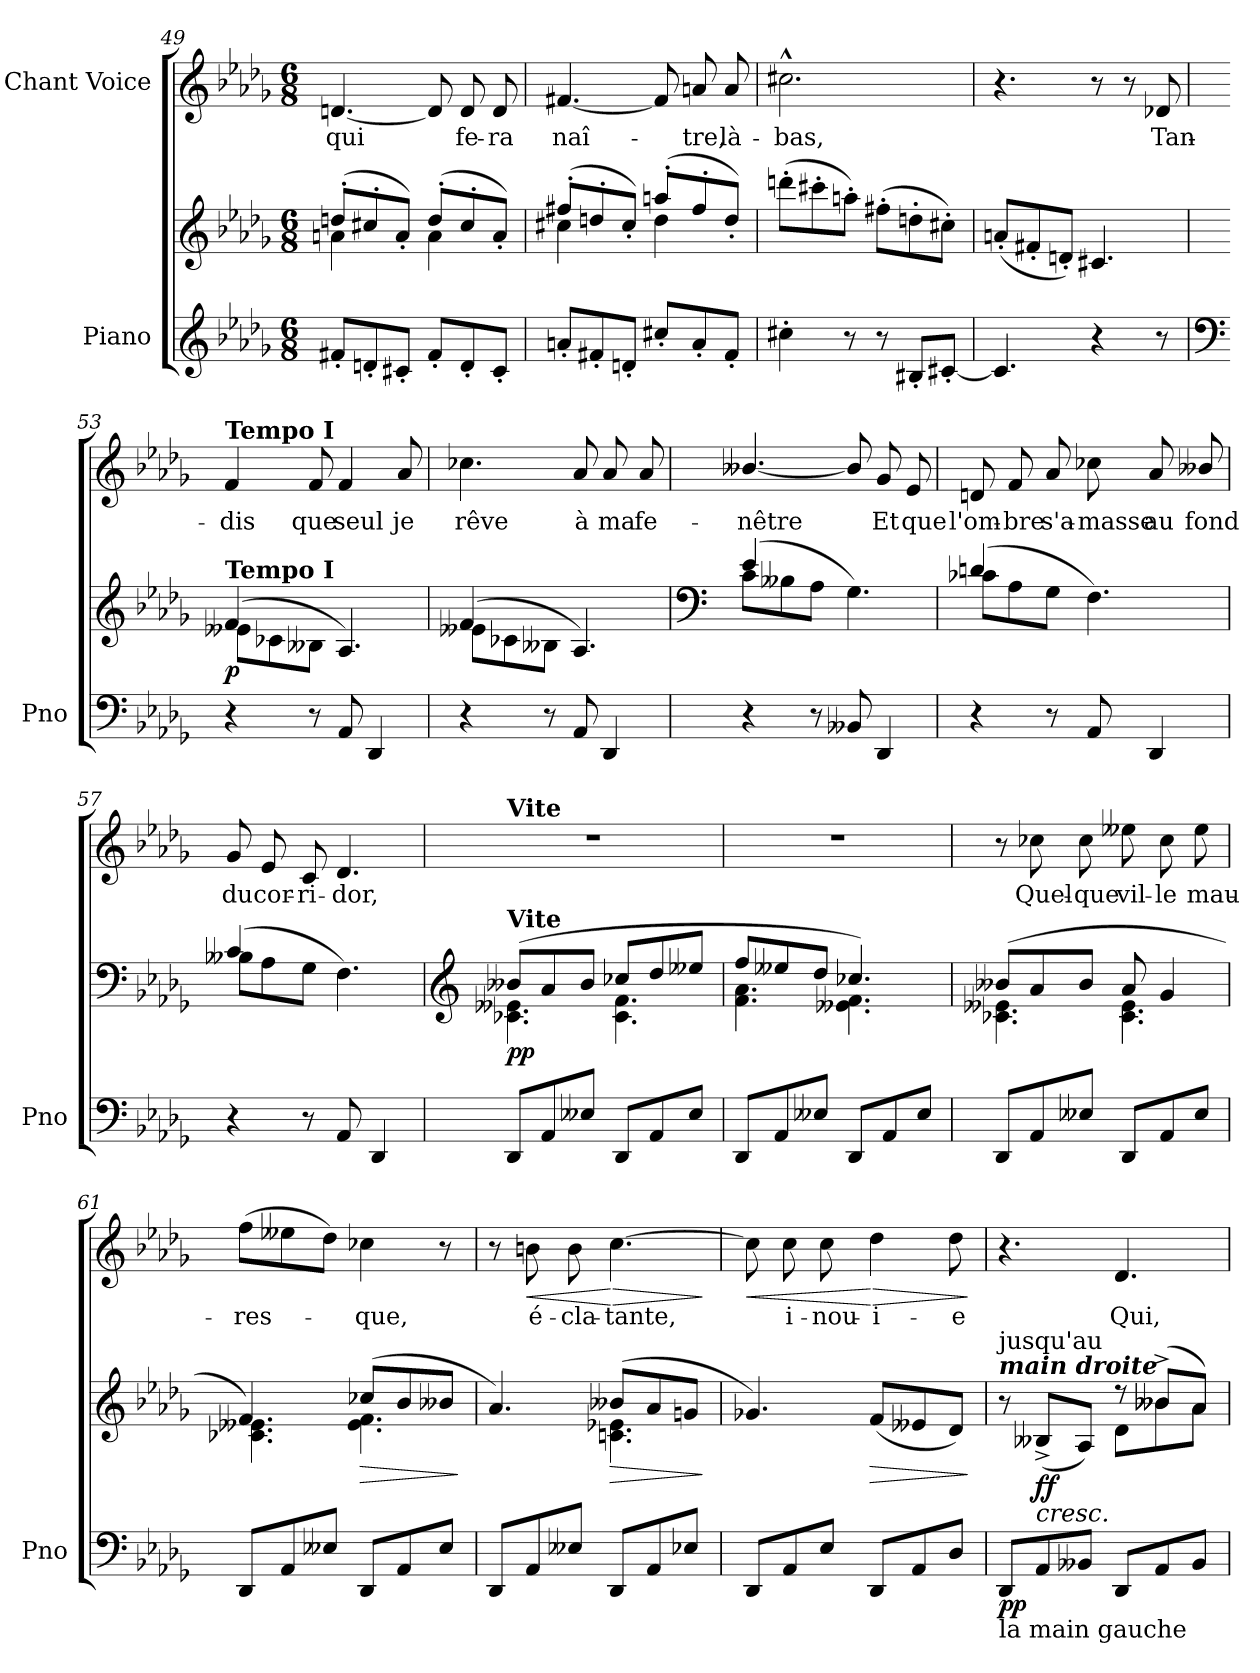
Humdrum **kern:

**kern	**kern	**dynam	**kern	**text	**dynam
*part2	*part2	*part2	*part1	*part1	*part1
*staff3	*staff2	*staff2/3	*staff1	*staff1	*staff1
*I"Piano	*	*	*I"Chant Voice	*	*
*I'Pno	*	*	*	*	*
*clefG2	*clefG2	*	*clefG2	*	*
*k[b-e-a-d-g-]	*k[b-e-a-d-g-]	*	*k[b-e-a-d-g-]	*	*
*M6/8	*M6/8	*	*M6/8	*	*
=49	=49	=49	=49	=49	=49
*	*^	*	*	*	*
!	!	!	!	!	!LO:LY:b	!
8f#X'/L	(8ddn'/L	4an\	.	[4.dn/	qui	.
8dn'/	8cc#X'/	.	.	.	.	.
8c#X'/J	8a'/J)	8ryy	.	.	.	.
8f#'/L	(8dd'/L	4a\	.	8d/]	.	.
!	!	!	!	!	!LO:LY:b	!
8d'/	8cc#'/	.	.	8d/	fe-	.
!	!	!	!	!	!LO:LY:b	!
8c#'/J	8a'/J)	8ryy	.	8d/	-ra	.
=50	=50	=50	=50	=50	=50	=50
!	!	!	!	!	!LO:LY:b	!
8an'/L	(8ff#X'/L	4cc#X\	.	[4.f#X/	naî-	.
8f#X'/	8ddn'/	.	.	.	.	.
8dn'/J	8cc#'/J)	8ryy	.	.	.	.
8cc#X'/L	(8aan'/L	4dd\	.	8f#/]	.	.
!	!	!	!	!	!LO:LY:b	!
8a'/	8ff#'/	.	.	8an/	-tre,	.
!	!	!	!	!	!LO:LY:b	!
8f#'/J	8dd'/J)	8ryy	.	8a/	là-	.
=51	=51	=51	=51	=51	=51	=51
!	!	!	!	!	!LO:LY:b	!
*	*v	*v	*	*	*	*
4cc#X'\	(8dddn'\L	.	2.cc#X^^\	-bas,	.
.	8ccc#X'\	.	.	.	.
8r	8aan'\J)	.	.	.	.
8r	(8ff#X'\L	.	.	.	.
8B#X'/L	8ddn'\	.	.	.	.
[8c#X'/J	8cc#X'\J)	.	.	.	.
!!LO:PB:g=z
=52	=52	=52	=52	=52	=52
4.c#/]	(8an'/L	.	4.r	.	.
.	8f#X'/	.	.	.	.
.	8dn'/J)	.	.	.	.
4r	4.c#X/	.	8r	.	.
.	.	.	8r	.	.
!	!	!	!	!LO:LY:b	!
8r	.	.	8d-X/	Tan-	.
=53	=53	=53	=53	=53	=53
*clefF4	*	*	*	*	*
*	*^	*	*	*	*
!	!	!	!	!LO:TX:a:B:t=Tempo I	!	!
!	!LO:TX:a:B:t=Tempo I	!	!	!	!	!
!	!	!	!LO:DY:b	!	!LO:LY:b	!
4r	(4f/	8e--X\L	p	4f/	-dis	.
.	.	8c-X\	.	.	.	.
!	!	!	!	!	!LO:LY:b	!
8r	8ryy	8B--X\J	.	8f/	que	.
!	!	!	!	!	!LO:LY:b	!
8AA-/	4.A-/)	4.ryy	.	4f/	seul	.
4DD-/	.	.	.	.	.	.
!	!	!	!	!	!LO:LY:b	!
.	.	.	.	8a-/	je	.
=54	=54	=54	=54	=54	=54	=54
!	!	!	!	!	!LO:LY:b	!
4r	(4f/	8e--X\L	.	4.cc-X\	rêve	.
.	.	8c-X\	.	.	.	.
8r	8ryy	8B--X\J	.	.	.	.
!	!	!	!	!	!LO:LY:b	!
8AA-/	4.A-/)	4.ryy	.	8a-/	à	.
!	!	!	!	!	!LO:LY:b	!
4DD-/	.	.	.	8a-/	ma	.
!	!	!	!	!	!LO:LY:b	!
.	.	.	.	8a-/	fe-	.
=55	=55	=55	=55	=55	=55	=55
*	*clefF4	*	*	*	*	*
!	!	!	!	!	!LO:LY:b	!
4r	(4e-/	8c\L	.	[4.b--X/	-nêtre	.
.	.	8B--X\	.	.	.	.
8r	8ryy	8A-\J	.	.	.	.
8BB--X/	4.G-\)	4.ryy	.	8b--/]	.	.
!	!	!	!	!	!LO:LY:b	!
4DD-/	.	.	.	8g-/	Et	.
!	!	!	!	!	!LO:LY:b	!
.	.	.	.	8e-/	que	.
!!LO:LB:g=z
=56	=56	=56	=56	=56	=56	=56
!	!	!	!	!	!LO:LY:b	!
4r	(4dn/	8c-X\L	.	8dn/	l'om-	.
!	!	!	!	!	!LO:LY:b	!
.	.	8A-\	.	8f/	-bre	.
!	!	!	!	!	!LO:LY:b	!
8r	8ryy	8G-\J	.	8a-/	s'a-	.
!	!	!	!	!	!LO:LY:b	!
8AA-/	4.F\)	4.ryy	.	8cc-X\	-masse	.
!	!	!	!	!	!LO:LY:b	!
4DD-/	.	.	.	8a-/	au	.
!	!	!	!	!	!LO:LY:b	!
.	.	.	.	8b--X/	fond	.
=57	=57	=57	=57	=57	=57	=57
!	!	!	!	!	!LO:LY:b	!
4r	(4c/	8B--X\L	.	8g-/	du	.
!	!	!	!	!	!LO:LY:b	!
.	.	8A-\	.	8e-/	cor-	.
!	!	!	!	!	!LO:LY:b	!
8r	8ryy	8G-\J	.	8c/	-ri-	.
!	!	!	!	!	!LO:LY:b	!
8AA-/	4.F\)	4.ryy	.	4.d-/	-dor,	.
4DD-/	.	.	.	.	.	.
=58	=58	=58	=58	=58	=58	=58
*	*clefG2	*	*	*	*	*
!	!	!	!	!LO:TX:a:B:t=Vite	!	!
!	!LO:TX:a:B:t=Vite	!	!	!	!	!
!	!	!	!LO:DY:b	!	!	!
8DD-/L	(8b--X/L	4.c-X\ 4.e--X\	pp	2.r	.	.
8AA-/	8a-/	.	.	.	.	.
8E--X/J	8b--/J	.	.	.	.	.
8DD-/L	8cc-X/L	4.c-\ 4.f\	.	.	.	.
8AA-/	8dd-/	.	.	.	.	.
8E--/J	8ee--X/J	.	.	.	.	.
=59	=59	=59	=59	=59	=59	=59
8DD-/L	8ff/L	4.f\ 4.a-\	.	2.r	.	.
8AA-/	8ee--X/	.	.	.	.	.
8E--X/J	8dd-/J	.	.	.	.	.
8DD-/L	4.cc-X/)	4.e--X\ 4.f\	.	.	.	.
8AA-/	.	.	.	.	.	.
8E--/J	.	.	.	.	.	.
!!LO:LB:g=z
=60	=60	=60	=60	=60	=60	=60
8DD-/L	(8b--X/L	4.c-X\ 4.e--X\	.	8r	.	.
!	!	!	!	!	!LO:LY:b	!
8AA-/	8a-/	.	.	8cc-X\	Quel-	.
!	!	!	!	!	!LO:LY:b	!
8E--X/J	8b--/J	.	.	8cc-\	-que	.
!	!	!	!	!	!LO:LY:b	!
8DD-/L	8a-/	4.c-\ 4.e--\	.	8ee--X\	vil-	.
!	!	!	!	!	!LO:LY:b	!
8AA-/	4g-/	.	.	8cc-\	-le	.
!	!	!	!	!	!LO:LY:b	!
8E--/J	.	.	.	8ee--\	mau-	.
=61	=61	=61	=61	=61	=61	=61
!	!	!	!	!	!LO:LY:b	!
8DD-/L	4.f/)	4.c-X\ 4.e--X\	.	(8ff\L	-res-	.
8AA-/	.	.	.	8ee--X\	.	.
8E--X/J	.	.	.	8dd-\J)	.	.
!	!	!	!LO:HP:b	!	!LO:LY:b	!
8DD-/L	(8cc-X/L	4.e--\ 4.f\	>	4cc-X\	-que,	.
8AA-/	8b-/	.	.	.	.	.
8E--/J	8b--X/J	.	.	8r	.	.
*	*v	*v	*	*	*	*
.	.	]	.	.	.
=62	=62	=62	=62	=62	=62
*	*^	*	*	*	*
8DD-/L	4.a-/)	4.ryy	.	8r	.	.
!	!	!	!	!	!LO:LY:b	!LO:HP:b
8AA-/	.	.	.	8bn\	é-	<
!	!	!	!	!	!LO:LY:b	!
8E--X/J	.	.	.	8b\	-cla-	.
!	!	!	!LO:HP:b	!	!LO:LY:b	!LO:HP:n=1:b
8DD-/L	(8b--X/L	4.cn\ 4.e-X\	>	[4.cc\	-tante,	[ >
8AA-/	8a-/	.	.	.	.	.
8E-X/J	8gn/J	.	.	.	.	.
*	*v	*v	*	*	*	*
.	.	]	.	.	]
=63	=63	=63	=63	=63	=63
!	!	!	!	!	!LO:HP:b
8DD-/L	4.g-X/)	.	8cc\]	.	<
!	!	!	!	!LO:LY:b	!
8AA-/	.	.	8cc\	i-	.
!	!	!	!	!LO:LY:b	!
8E-/J	.	.	8cc\	-nou-	.
!	!	!LO:HP:b	!	!LO:LY:b	!LO:HP:n=1:b
8DD-/L	(>8f/L	>	4dd-\	-i-	[ >
8AA-/	8e--X/	.	.	.	.
!	!	!	!	!LO:LY:b	!
8D-/J	8d-/J)	.	8dd-\	-e	.
.	.	]	.	.	]
!!LO:LB:g=z
=64	=64	=64	=64	=64	=64
*	*^	*	*	*	*
!	!LO:TX:a:Bi:t=main droite	!	!	!	!	!
!	!LO:TX:a:t=jusqu'au	!	!	!	!	!
!LO:TX:b:t=la main gauche	!	!	!	!	!	!
!	!	!	!LO:DY:b=2	!	!	!
8DD-/L	8r	4.ryy	pp	4.r	.	.
!	!LO:TX:b:i:t=cresc.	!	!	!	!	!
!	!	!	!LO:DY:b	!	!	!
8AA-/	(8B--X^/L	.	ff	.	.	.
8BB--X/J	8A-/J)	.	.	.	.	.
!	!	!	!	!	!LO:LY:b	!
8DD-/L	8r	8d-\L	.	4.d-/	Qui,	.
8AA-/	(8b--X^/L	8b--\	.	.	.	.
8BB--/J	8a-/J)	8a-\J	.	.	.	.
*	*v	*v	*	*	*	*
=	=	=	=	=	=
*-	*-	*-	*-	*-	*-
